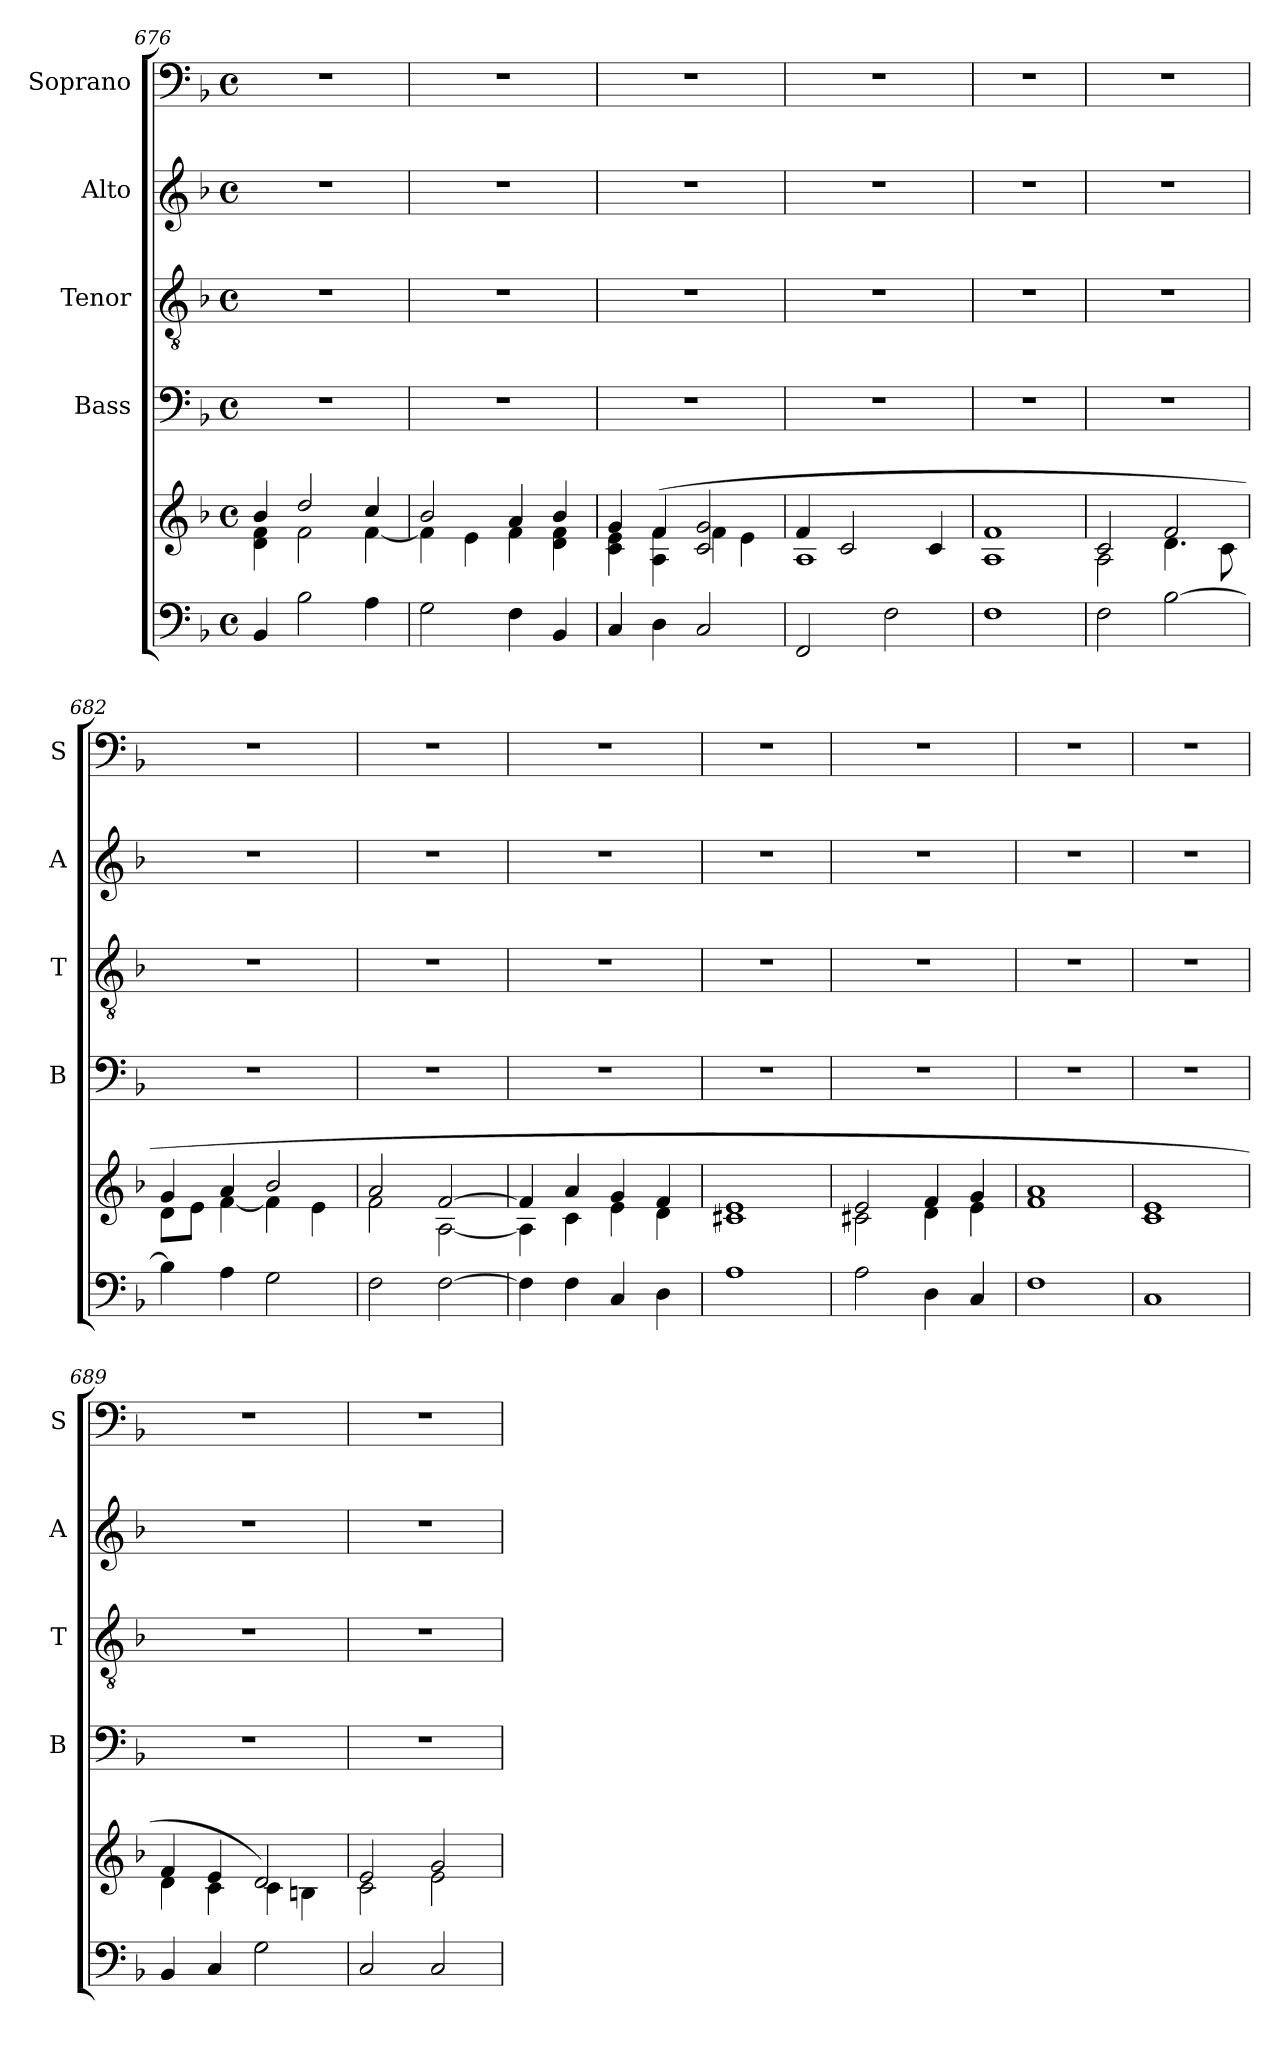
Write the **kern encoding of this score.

**kern	**kern	**kern	**kern	**kern	**kern
*part6	*part5	*part4	*part3	*part2	*part1
*staff6	*staff5	*staff4	*staff3	*staff2	*staff1
*	*	*I"Bass	*I"Tenor	*I"Alto	*I"Soprano
*	*	*I'B	*I'T	*I'A	*I'S
*clefF4	*clefG2	*clefF4	*clefGv2	*clefG2	*clefF4
*k[b-]	*k[b-]	*k[b-]	*k[b-]	*k[b-]	*k[b-]
*F:	*F:	*F:	*F:	*F:	*F:
*M4/4	*M4/4	*M4/4	*M4/4	*M4/4	*M4/4
*met(c)	*met(c)	*met(c)	*met(c)	*met(c)	*met(c)
=676	=676	=676	=676	=676	=676
*	*^	*	*	*	*
4BB-/	4b-/	4d\ 4f\	1r	1r	1r	1r
2B-\	2dd/	2f\	.	.	.	.
4A\	4cc/	[<4f\	.	.	.	.
=677	=677	=677	=677	=677	=677	=677
2G\	2b-/	4f\]	1r	1r	1r	1r
.	.	4e\	.	.	.	.
4F\	4a/	4f\	.	.	.	.
4BB-/	4b-/	4d\ 4f\	.	.	.	.
=678	=678	=678	=678	=678	=678	=678
*	*	*^	*	*	*	*
4C/	4g/	4c\ 4e\	4ryy	1r	1r	1r	1r
4D\	4f/	4A\	(<4f\	.	.	.	.
2C/	2c/ 2g/	4f\	2ryy	.	.	.	.
.	.	4e\	.	.	.	.	.
*	*	*v	*v	*	*	*	*
=679	=679	=679	=679	=679	=679	=679
2FF/	4f/	1A	1r	1r	1r	1r
.	2c/	.	.	.	.	.
2F\	.	.	.	.	.	.
.	4c/	.	.	.	.	.
*	*v	*v	*	*	*	*
!!LO:PB:g=z
=680	=680	=680	=680	=680	=680
1F	1A 1f	1r	1r	1r	1r
=681	=681	=681	=681	=681	=681
*	*^	*	*	*	*
2F\	2c/	2A\	1r	1r	1r	1r
[>2B-\	2f/	4.d\	.	.	.	.
.	.	8c\	.	.	.	.
=682	=682	=682	=682	=682	=682	=682
4B-\]	4g/	8d\L	1r	1r	1r	1r
.	.	8e\J	.	.	.	.
4A\	4a/	[<4f\	.	.	.	.
2G\	2b-/	4f\]	.	.	.	.
.	.	4e\	.	.	.	.
=683	=683	=683	=683	=683	=683	=683
2F\	2a/	2f\	1r	1r	1r	1r
[>2F\	[>2f/	[<2A\	.	.	.	.
=684	=684	=684	=684	=684	=684	=684
4F\]	4f/]	4A\]	1r	1r	1r	1r
4F\	4a/	4c\	.	.	.	.
4C/	4g/	4e\	.	.	.	.
4D\	4f/	4d\	.	.	.	.
*	*v	*v	*	*	*	*
=685	=685	=685	=685	=685	=685
1A	1c#X 1e	1r	1r	1r	1r
!!LO:LB:g=z
=686	=686	=686	=686	=686	=686
*	*^	*	*	*	*
2A\	2e/	2c#X\	1r	1r	1r	1r
4D\	4f/	4d\	.	.	.	.
4C/	4g/	4e\	.	.	.	.
*	*v	*v	*	*	*	*
=687	=687	=687	=687	=687	=687
1F	1f 1a	1r	1r	1r	1r
=688	=688	=688	=688	=688	=688
1C	1c 1e	1r	1r	1r	1r
=689	=689	=689	=689	=689	=689
*	*^	*	*	*	*
4BB-/	4f/	4d\	1r	1r	1r	1r
4C/	4e/	4c\	.	.	.	.
2G\	2d/)	4c\	.	.	.	.
.	.	4Bn\	.	.	.	.
=690	=690	=690	=690	=690	=690	=690
2C/	2e/	2c\	1r	1r	1r	1r
2C/	2g/	2e\	.	.	.	.
*	*v	*v	*	*	*	*
=	=	=	=	=	=
*-	*-	*-	*-	*-	*-
